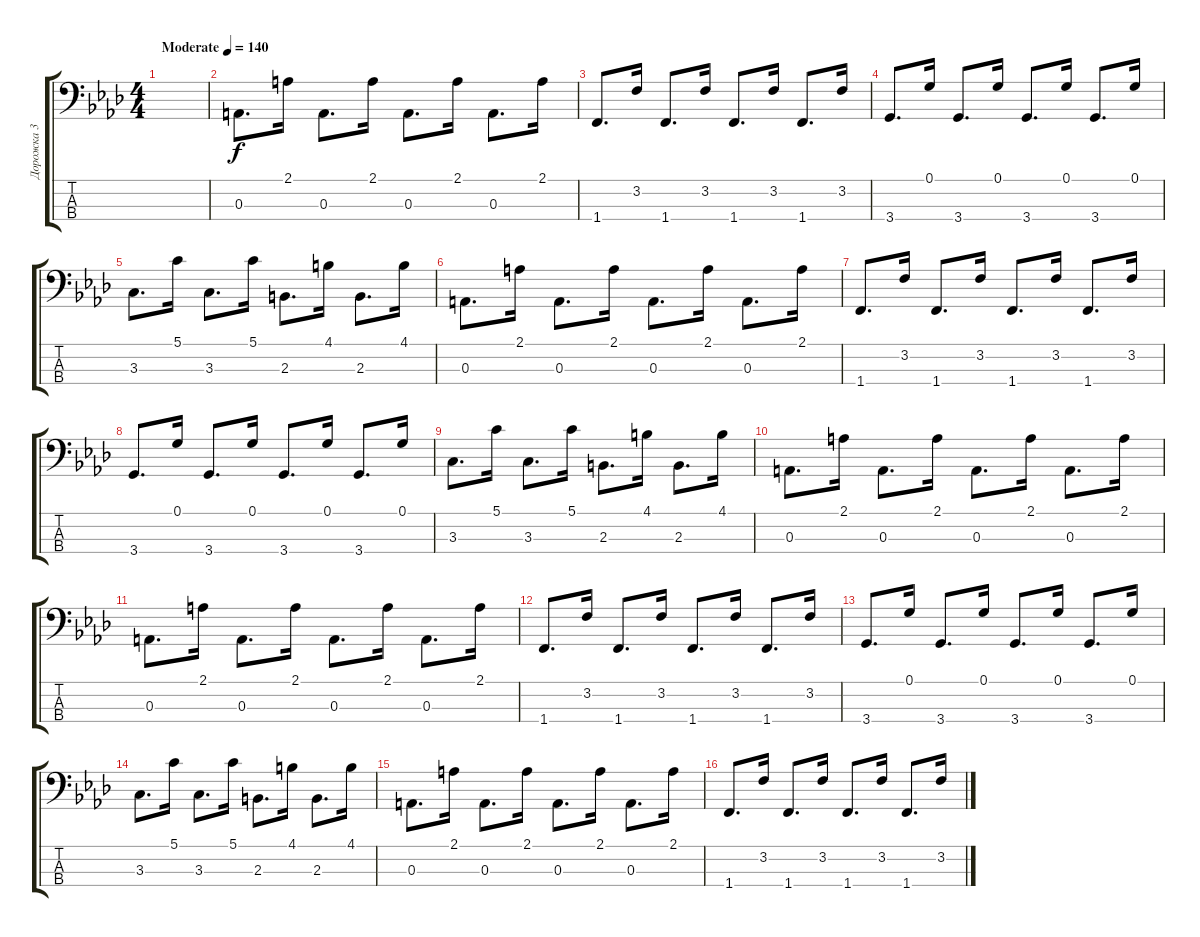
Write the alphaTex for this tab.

\track ("Дорожка 3" "Дорожка 3") {instrument electricbasspick}
\staff {score tabs}
\tuning (G2 D2 A1 E1) {hide}
\ts (4 4)
\tempo (140 "Moderate")
\clef f4
\ks ab
|
0.3.8{d} 2.1.16 0.3.8{d} 2.1.16 0.3.8{d} 2.1.16 0.3.8{d} 2.1.16 |
1.4.8{d} 3.2.16 1.4.8{d} 3.2.16 1.4.8{d} 3.2.16 1.4.8{d} 3.2.16 |
3.4.8{d} 0.1.16 3.4.8{d} 0.1.16 3.4.8{d} 0.1.16 3.4.8{d} 0.1.16 |
3.3.8{d} 5.1.16 3.3.8{d} 5.1.16 2.3.8{d} 4.1.16 2.3.8{d} 4.1.16 |
0.3.8{d} 2.1.16 0.3.8{d} 2.1.16 0.3.8{d} 2.1.16 0.3.8{d} 2.1.16 |
1.4.8{d} 3.2.16 1.4.8{d} 3.2.16 1.4.8{d} 3.2.16 1.4.8{d} 3.2.16 |
3.4.8{d} 0.1.16 3.4.8{d} 0.1.16 3.4.8{d} 0.1.16 3.4.8{d} 0.1.16 |
3.3.8{d} 5.1.16 3.3.8{d} 5.1.16 2.3.8{d} 4.1.16 2.3.8{d} 4.1.16 |
0.3.8{d} 2.1.16 0.3.8{d} 2.1.16 0.3.8{d} 2.1.16 0.3.8{d} 2.1.16 |
0.3.8{d} 2.1.16 0.3.8{d} 2.1.16 0.3.8{d} 2.1.16 0.3.8{d} 2.1.16 |
1.4.8{d} 3.2.16 1.4.8{d} 3.2.16 1.4.8{d} 3.2.16 1.4.8{d} 3.2.16 |
3.4.8{d} 0.1.16 3.4.8{d} 0.1.16 3.4.8{d} 0.1.16 3.4.8{d} 0.1.16 |
3.3.8{d} 5.1.16 3.3.8{d} 5.1.16 2.3.8{d} 4.1.16 2.3.8{d} 4.1.16 |
0.3.8{d} 2.1.16 0.3.8{d} 2.1.16 0.3.8{d} 2.1.16 0.3.8{d} 2.1.16 |
1.4.8{d} 3.2.16 1.4.8{d} 3.2.16 1.4.8{d} 3.2.16 1.4.8{d} 3.2.16
